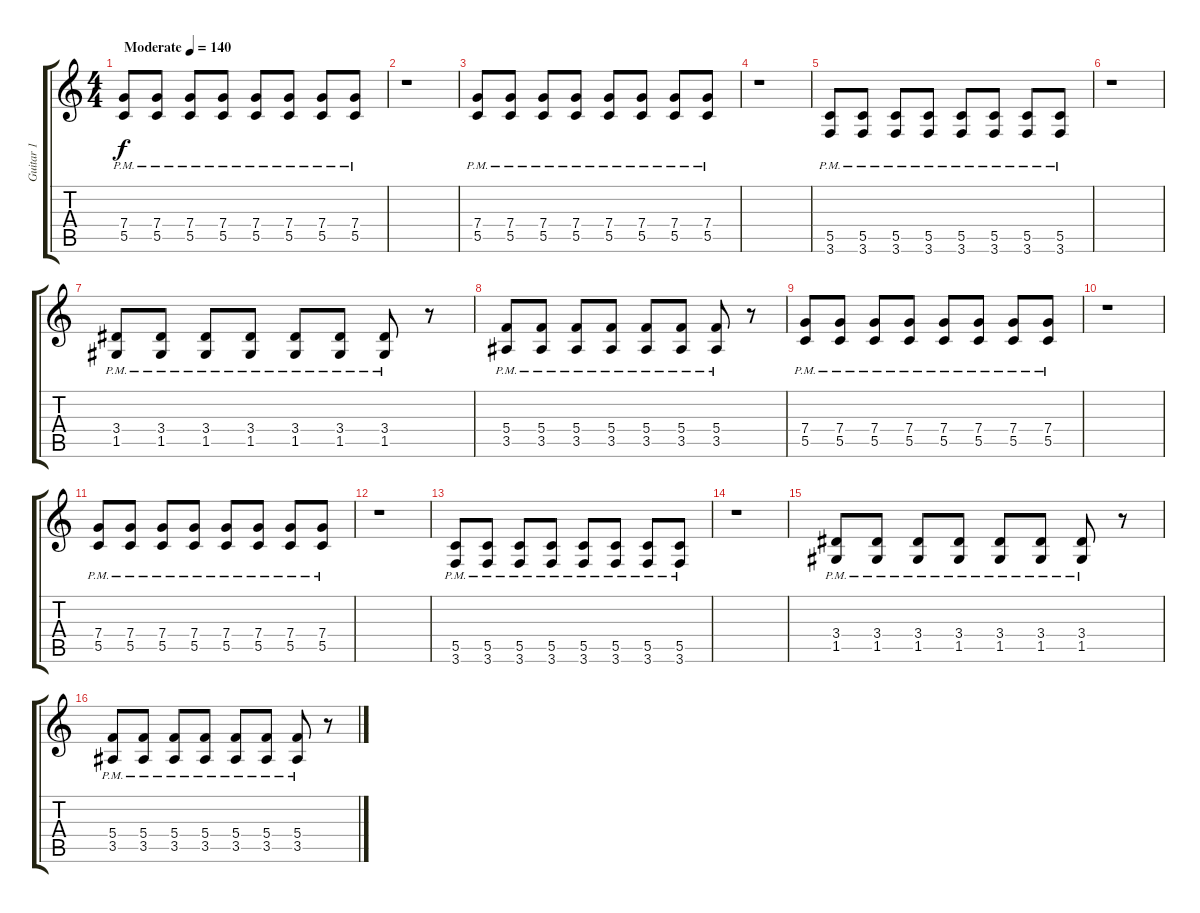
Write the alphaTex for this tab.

\track ("Guitar 1" "Guitar 1") {instrument distortionguitar}
\staff {score tabs}
\tuning (D4 A3 F3 C3 G2 D2) {hide}
\ts (4 4)
\tempo (140 "Moderate")
\clef g2
\ks c
(7.4{pm} 5.5{pm}).8{dy f instrument distortionguitar} (7.4{pm} 5.5{pm}).8 (7.4{pm} 5.5{pm}).8 (7.4{pm} 5.5{pm}).8 (7.4{pm} 5.5{pm}).8 (7.4{pm} 5.5{pm}).8 (7.4{pm} 5.5{pm}).8 (7.4{pm} 5.5{pm}).8 |
r.1 |
(7.4{pm} 5.5{pm}).8 (7.4{pm} 5.5{pm}).8 (7.4{pm} 5.5{pm}).8 (7.4{pm} 5.5{pm}).8 (7.4{pm} 5.5{pm}).8 (7.4{pm} 5.5{pm}).8 (7.4{pm} 5.5{pm}).8 (7.4{pm} 5.5{pm}).8 |
r.1 |
(5.5{pm} 3.6{pm}).8 (5.5{pm} 3.6{pm}).8 (5.5{pm} 3.6{pm}).8 (5.5{pm} 3.6{pm}).8 (5.5{pm} 3.6{pm}).8 (5.5{pm} 3.6{pm}).8 (5.5{pm} 3.6{pm}).8 (5.5{pm} 3.6{pm}).8 |
r.1 |
(3.4{pm} 1.5{pm}).8 (3.4{pm} 1.5{pm}).8 (3.4{pm} 1.5{pm}).8 (3.4{pm} 1.5{pm}).8 (3.4{pm} 1.5{pm}).8 (3.4{pm} 1.5{pm}).8 (3.4{pm} 1.5{pm}).8 r.8 |
(5.4{pm} 3.5{pm}).8 (5.4{pm} 3.5{pm}).8 (5.4{pm} 3.5{pm}).8 (5.4{pm} 3.5{pm}).8 (5.4{pm} 3.5{pm}).8 (5.4{pm} 3.5{pm}).8 (5.4{pm} 3.5{pm}).8 r.8 |
(7.4{pm} 5.5{pm}).8 (7.4{pm} 5.5{pm}).8 (7.4{pm} 5.5{pm}).8 (7.4{pm} 5.5{pm}).8 (7.4{pm} 5.5{pm}).8 (7.4{pm} 5.5{pm}).8 (7.4{pm} 5.5{pm}).8 (7.4{pm} 5.5{pm}).8 |
r.1 |
(7.4{pm} 5.5{pm}).8 (7.4{pm} 5.5{pm}).8 (7.4{pm} 5.5{pm}).8 (7.4{pm} 5.5{pm}).8 (7.4{pm} 5.5{pm}).8 (7.4{pm} 5.5{pm}).8 (7.4{pm} 5.5{pm}).8 (7.4{pm} 5.5{pm}).8 |
r.1 |
(5.5{pm} 3.6{pm}).8 (5.5{pm} 3.6{pm}).8 (5.5{pm} 3.6{pm}).8 (5.5{pm} 3.6{pm}).8 (5.5{pm} 3.6{pm}).8 (5.5{pm} 3.6{pm}).8 (5.5{pm} 3.6{pm}).8 (5.5{pm} 3.6{pm}).8 |
r.1 |
(3.4{pm} 1.5{pm}).8 (3.4{pm} 1.5{pm}).8 (3.4{pm} 1.5{pm}).8 (3.4{pm} 1.5{pm}).8 (3.4{pm} 1.5{pm}).8 (3.4{pm} 1.5{pm}).8 (3.4{pm} 1.5{pm}).8 r.8 |
(5.4{pm} 3.5{pm}).8 (5.4{pm} 3.5{pm}).8 (5.4{pm} 3.5{pm}).8 (5.4{pm} 3.5{pm}).8 (5.4{pm} 3.5{pm}).8 (5.4{pm} 3.5{pm}).8 (5.4{pm} 3.5{pm}).8 r.8
